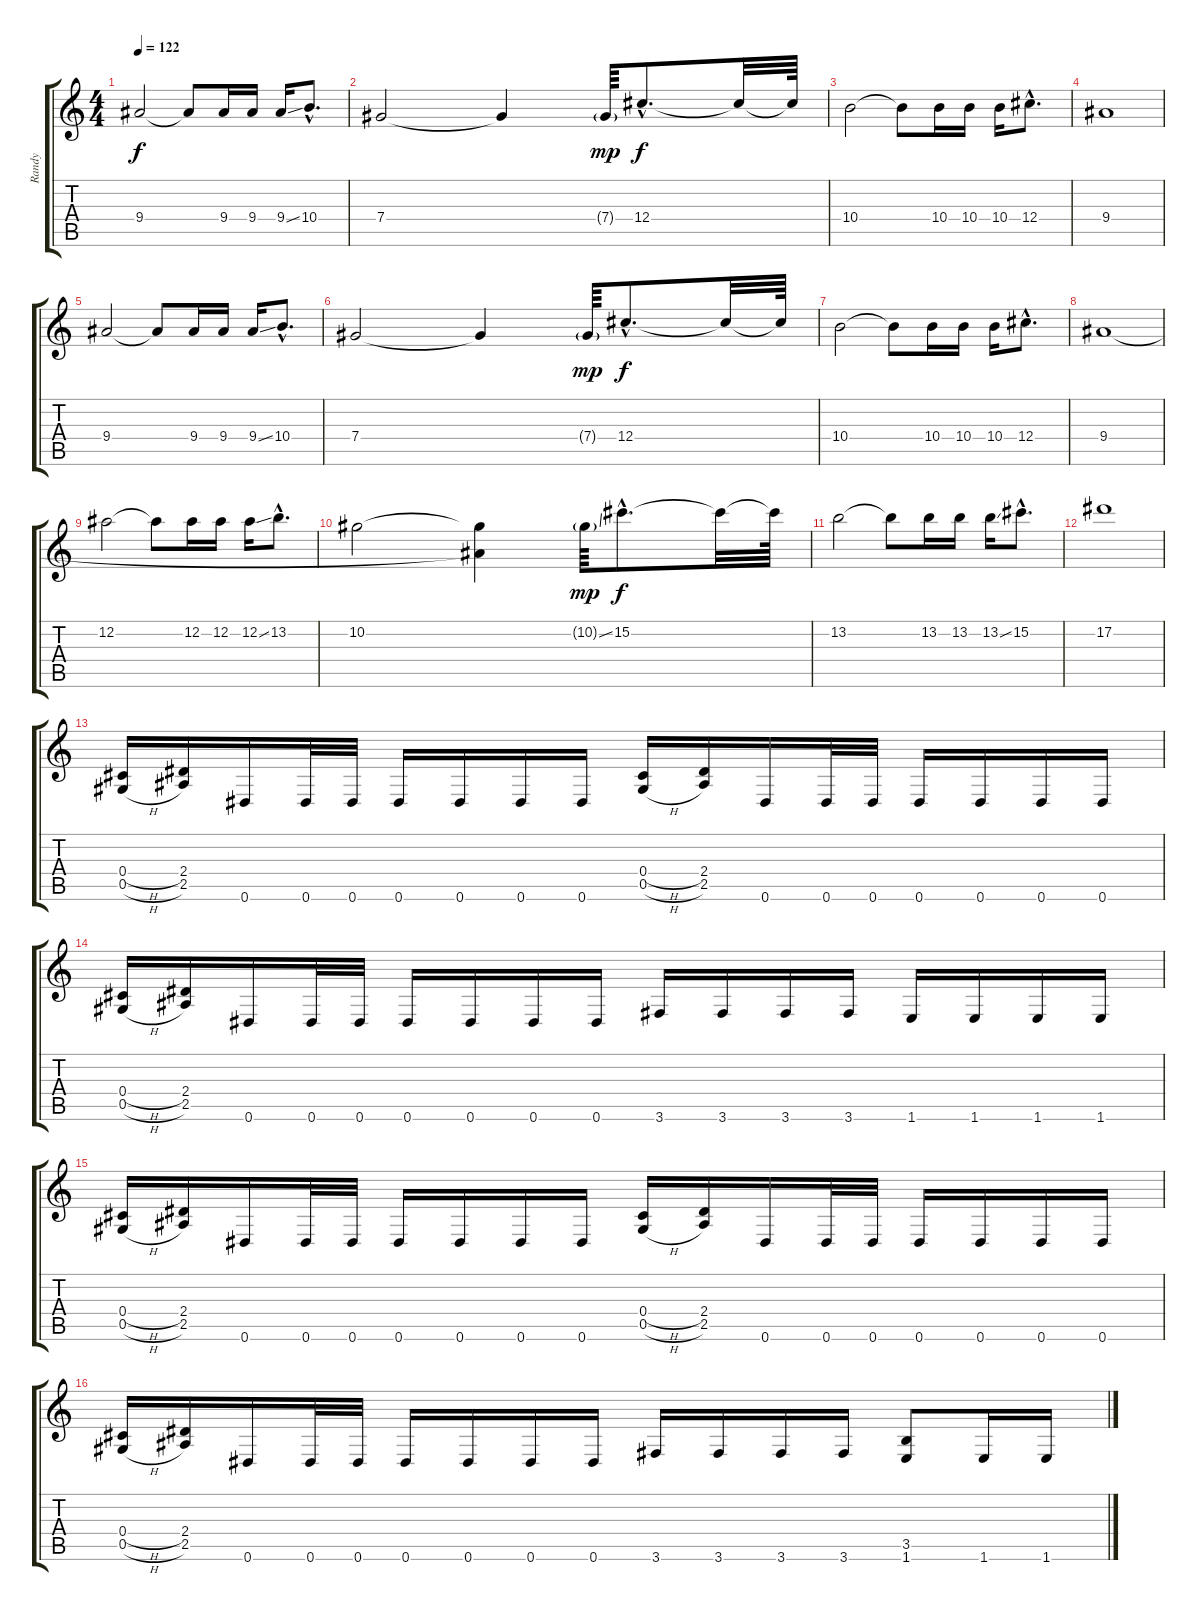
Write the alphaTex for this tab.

\track ("Randy" "Randy") {instrument distortionguitar}
\staff {score tabs}
\tuning (Eb4 Bb3 Gb3 Db3 Ab2 Eb2) {hide}
\ts (4 4)
\tempo 122
\clef g2
\ks c
9.4.2{dy f} 9.4{t}.8 9.4.16 9.4.16 9.4{ss}.16 10.4{hac}.8{d} |
7.4.2 7.4{t}.4 7.4{g}.64{dy mp} 12.4{hac}.8{d dy f} 12.4{t}.32 12.4{t}.64 |
10.4.2 10.4{t}.8 10.4.16 10.4.16 10.4.16 12.4{hac}.8{d} |
9.4.1 |
9.4.2 9.4{t}.8 9.4.16 9.4.16 9.4{ss}.16 10.4{hac}.8{d} |
7.4.2 7.4{t}.4 7.4{g}.64{dy mp} 12.4{hac}.8{d dy f} 12.4{t}.32 12.4{t}.64 |
10.4.2 10.4{t}.8 10.4.16 10.4.16 10.4.16 12.4{hac}.8{d} |
9.4.1 |
12.2.2 12.2{t}.8 12.2.16 12.2.16 12.2{ss}.16 13.2{hac}.8{d} |
10.2.2 (10.2{t} 9.4{t}).4 10.2{ss g}.64{dy mp} 15.2{hac}.8{d dy f} 15.2{t}.32 15.2{t}.64 |
13.2.2 13.2{t}.8 13.2.16 13.2.16 13.2{ss}.16 15.2{hac}.8{d} |
17.2.1 |
(0.4{h} 0.5{h}).16 (2.4 2.5).16 0.6.16 0.6.32 0.6.32 0.6.16 0.6.16 0.6.16 0.6.16 (0.4{h} 0.5{h}).16 (2.4 2.5).16 0.6.16 0.6.32 0.6.32 0.6.16 0.6.16 0.6.16 0.6.16 |
(0.4{h} 0.5{h}).16 (2.4 2.5).16 0.6.16 0.6.32 0.6.32 0.6.16 0.6.16 0.6.16 0.6.16 3.6.16 3.6.16 3.6.16 3.6.16 1.6.16 1.6.16 1.6.16 1.6.16 |
(0.4{h} 0.5{h}).16 (2.4 2.5).16 0.6.16 0.6.32 0.6.32 0.6.16 0.6.16 0.6.16 0.6.16 (0.4{h} 0.5{h}).16 (2.4 2.5).16 0.6.16 0.6.32 0.6.32 0.6.16 0.6.16 0.6.16 0.6.16 |
(0.4{h} 0.5{h}).16 (2.4 2.5).16 0.6.16 0.6.32 0.6.32 0.6.16 0.6.16 0.6.16 0.6.16 3.6.16 3.6.16 3.6.16 3.6.16 (3.5 1.6).8 1.6.16 1.6.16
